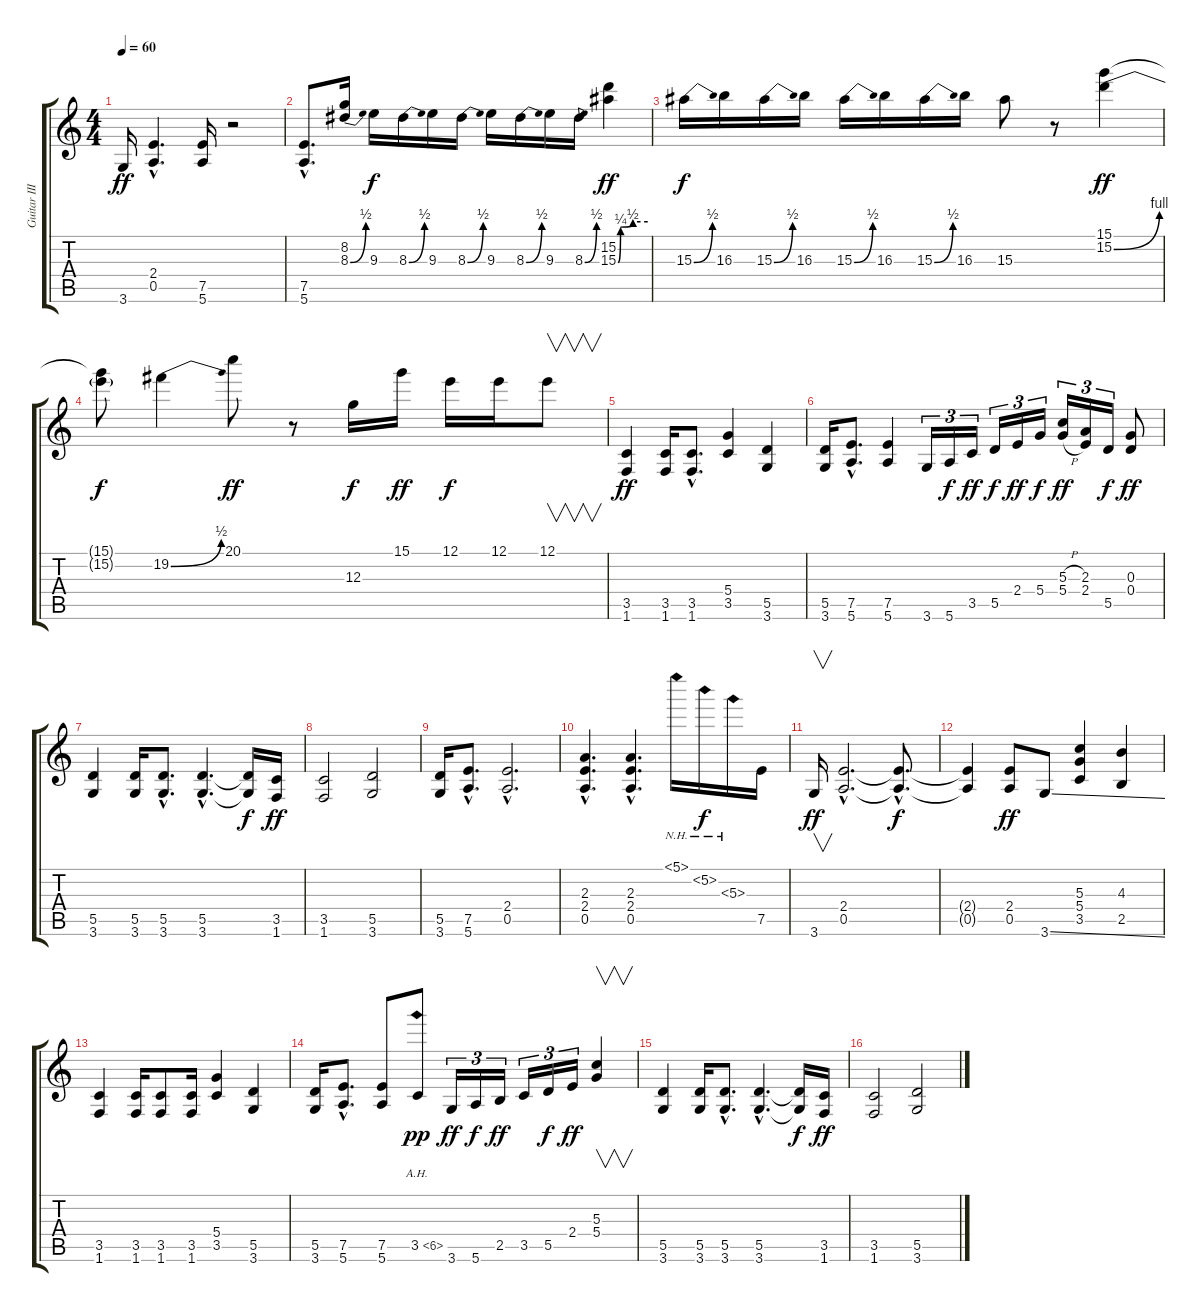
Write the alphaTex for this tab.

\track ("Guitar III" "Guitar III") {instrument distortionguitar}
\staff {score tabs}
\tuning (E4 B3 G3 D3 A2 E2) {hide}
\ts (4 4)
\tempo 60
\clef g2
\ks c
3.6.16{dy ff} (2.4{hac} 0.5{hac}).4{d} (7.5 5.6).16 r.2 |
(7.5{hac} 5.6{hac}).8{d} (8.2 8.3{be (bend 0 0 60 2)}).16 9.3.16{dy f} 8.3{be (bend 0 0 60 2)}.16 9.3.16 8.3{be (bend 0 0 60 2)}.16 9.3.16 8.3{be (bend 0 0 60 2)}.16 9.3.16 8.3{be (bend 0 0 60 2)}.16 (15.2 15.3{be (custom 0 0 5 1 30 2 60 2)}).4{dy ff} |
15.3{be (bend 0 0 60 2)}.16{dy f} 16.3.16 15.3{be (bend 0 0 60 2)}.16 16.3.16 15.3{be (bend 0 0 60 2)}.16 16.3.16 15.3{be (bend 0 0 60 2)}.16 16.3.16 15.3.8 r.8 (15.1 15.2{be (bend 0 0 60 4)}).4{dy ff} |
(15.1{t} 15.2{t}).8{dy f} 19.2{be (bend 0 0 60 2)}.4 20.1.8{dy ff} r.8 12.3.16{dy f} 15.1.16{dy ff} 12.1.16{dy f} 12.1.16 12.1.8{v} |
(3.5 1.6).4{dy ff} (3.5 1.6).16 (3.5{hac} 1.6{hac}).8{d} (5.4 3.5).4 (5.5 3.6).4 |
(5.5 3.6).16 (7.5{hac} 5.6{hac}).8{d} (7.5 5.6).4 3.6.16{tu (3 2)} 5.6.16{tu (3 2) dy f} 3.5.16{tu (3 2) dy ff} 5.5.16{tu (3 2) dy f} 2.4.16{tu (3 2) dy ff} 5.4.16{tu (3 2) dy f} (5.3{h} 5.4{h}).16{tu (3 2) dy ff} (2.3 2.4).16{tu (3 2)} 5.5.16{tu (3 2) dy f} (0.3 0.4).8{dy ff} |
(5.5 3.6).4 (5.5 3.6).16 (5.5{hac} 3.6{hac}).8{d} (5.5{hac} 3.6{hac}).4{d} (5.5{t} 3.6{t}).16{dy f} (3.5 1.6).16{dy ff} |
(3.5 1.6).2 (5.5 3.6).2 |
(5.5 3.6).16 (7.5{hac} 5.6{hac}).8{d} (2.4{hac} 0.5{hac}).2{d} |
(2.3{hac} 2.4{hac} 0.5{hac}).4{d} (2.3{hac} 2.4{hac} 0.5{hac}).4{d} 5.1{nh}.16 5.2{nh}.16{dy f} 5.3{nh}.16 7.5.16 |
3.6.16{v dy ff} (2.4{hac} 0.5{hac}).2{d} (2.4{hac t} 0.5{hac t}).8{d dy f} |
(2.4{t} 0.5{t}).4 (2.4 0.5).8{dy ff} 3.6{ss}.8 (5.3 5.4 3.5).4 (4.3 2.5).4 |
(3.5 1.6).4 (3.5 1.6).16 (3.5 1.6).8 (3.5 1.6).16 (5.4 3.5).4 (5.5 3.6).4 |
(5.5 3.6).16 (7.5{hac} 5.6{hac}).8{d} (7.5 5.6).8 3.5{ah 3}.8{dy pp} 3.6.16{tu (3 2) dy ff} 5.6.16{tu (3 2) dy f} 2.5.16{tu (3 2) dy ff} 3.5.16{tu (3 2)} 5.5.16{tu (3 2) dy f} 2.4.16{tu (3 2) dy ff} (5.3 5.4).4{v} |
(5.5 3.6).4 (5.5 3.6).16 (5.5{hac} 3.6{hac}).8{d} (5.5{hac} 3.6{hac}).4{d} (5.5{t} 3.6{t}).16{dy f} (3.5 1.6).16{dy ff} |
(3.5 1.6).2 (5.5 3.6).2
